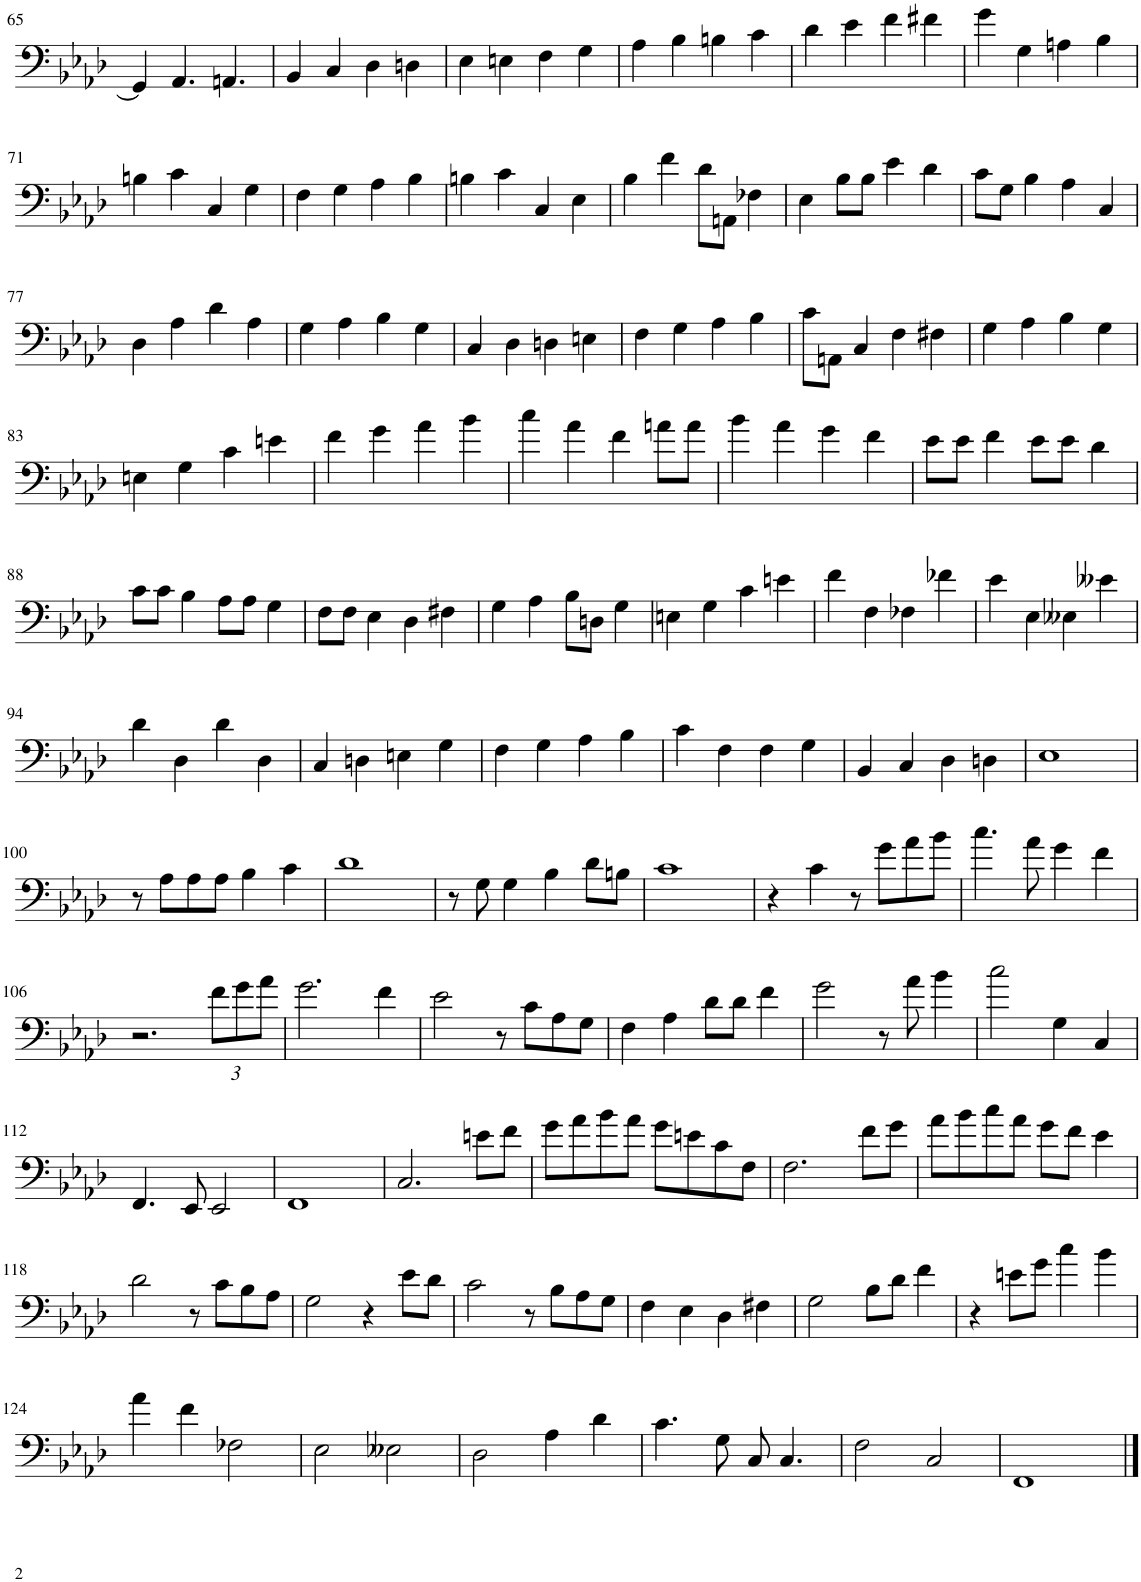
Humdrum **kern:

**kern
*part1
*staff1
*I"Piano
*I'Pno.
!!LO:PB:g=z
*clefF4
*k[b-e-a-d-]
*M4/4
=65
4GG/]
4.AA-/
4.AAn/
=66
4BB-/
4C/
4D-\
4Dn\
=67
4E-\
4En\
4F\
4G\
=68
4A-\
4B-\
4Bn\
4c\
=69
4d-\
4e-\
4f\
4f#X\
=70
4g\
4G\
4An\
4B-\
!!LO:LB:g=z
=71
4Bn\
4c\
4C/
4G\
=72
4F\
4G\
4A-\
4B-\
=73
4Bn\
4c\
4C/
4E-\
=74
4B-\
4f\
8d-\L
8AAn\J
4F-X\
=75
4E-\
8B-\L
8B-\J
4e-\
4d-\
=76
8c\L
8G\J
4B-\
4A-\
4C/
!!LO:LB:g=z
=77
4D-\
4A-\
4d-\
4A-\
=78
4G\
4A-\
4B-\
4G\
=79
4C/
4D-\
4Dn\
4En\
=80
4F\
4G\
4A-\
4B-\
=81
8c\L
8AAn\J
4C/
4F\
4F#X\
=82
4G\
4A-\
4B-\
4G\
!!LO:LB:g=z
=83
4En\
4G\
4c\
4en\
=84
4f\
4g\
4a-\
4b-\
=85
4cc\
4a-\
4f\
8an\L
8a\J
=86
4b-\
4a-\
4g\
4f\
=87
8e-\L
8e-\J
4f\
8e-\L
8e-\J
4d-\
!!LO:LB:g=z
=88
8c\L
8c\J
4B-\
8A-\L
8A-\J
4G\
=89
8F\L
8F\J
4E-\
4D-\
4F#X\
=90
4G\
4A-\
8B-\L
8Dn\J
4G\
=91
4En\
4G\
4c\
4en\
=92
4f\
4F\
4F-X\
4f-X\
=93
4e-\
4E-\
4E--X\
4e--X\
!!LO:LB:g=z
=94
4d-\
4D-\
4d-\
4D-\
=95
4C/
4Dn\
4En\
4G\
=96
4F\
4G\
4A-\
4B-\
=97
4c\
4F\
4F\
4G\
=98
4BB-/
4C/
4D-\
4Dn\
=99
1E-
!!LO:LB:g=z
=100
8r
8A-\L
8A-\
8A-\J
4B-\
4c\
=101
1d-
=102
8r
8G\
4G\
4B-\
8d-\L
8Bn\J
=103
1c
=104
4r
4c\
8r
8g\L
8a-\
8b-\J
=105
4.cc\
8a-\
4g\
4f\
!!LO:LB:g=z
=106
2.r
*Xbrackettup
12f\L
12g\
12a-\J
=107
2.g\
4f\
=108
2e-\
8r
8c\L
8A-\
8G\J
=109
4F\
4A-\
8d-\L
8d-\J
4f\
=110
2g\
8r
8a-\
4b-\
=111
2cc\
4G\
4C/
!!LO:LB:g=z
=112
4.FF/
8EE-/
2EE-/
=113
1FF
=114
2.C/
8en\L
8f\J
=115
8g\L
8a-\
8b-\
8a-\J
8g\L
8en\
8c\
8F\J
=116
2.F\
8f\L
8g\J
=117
8a-\L
8b-\
8cc\
8a-\J
8g\L
8f\J
4e-\
!!LO:LB:g=z
=118
2d-\
8r
8c\L
8B-\
8A-\J
=119
2G\
4r
8e-\L
8d-\J
=120
2c\
8r
8B-\L
8A-\
8G\J
=121
4F\
4E-\
4D-\
4F#X\
=122
2G\
8B-\L
8d-\J
4f\
=123
4r
8en\L
8g\J
4cc\
4b-\
!!LO:LB:g=z
=124
4a-\
4f\
2F-X\
=125
2E-\
2E--X\
=126
2D-\
4A-\
4d-\
=127
4.c\
8G\
8C/
4.C/
=128
2F\
2C/
=129
1FF
==
*-
